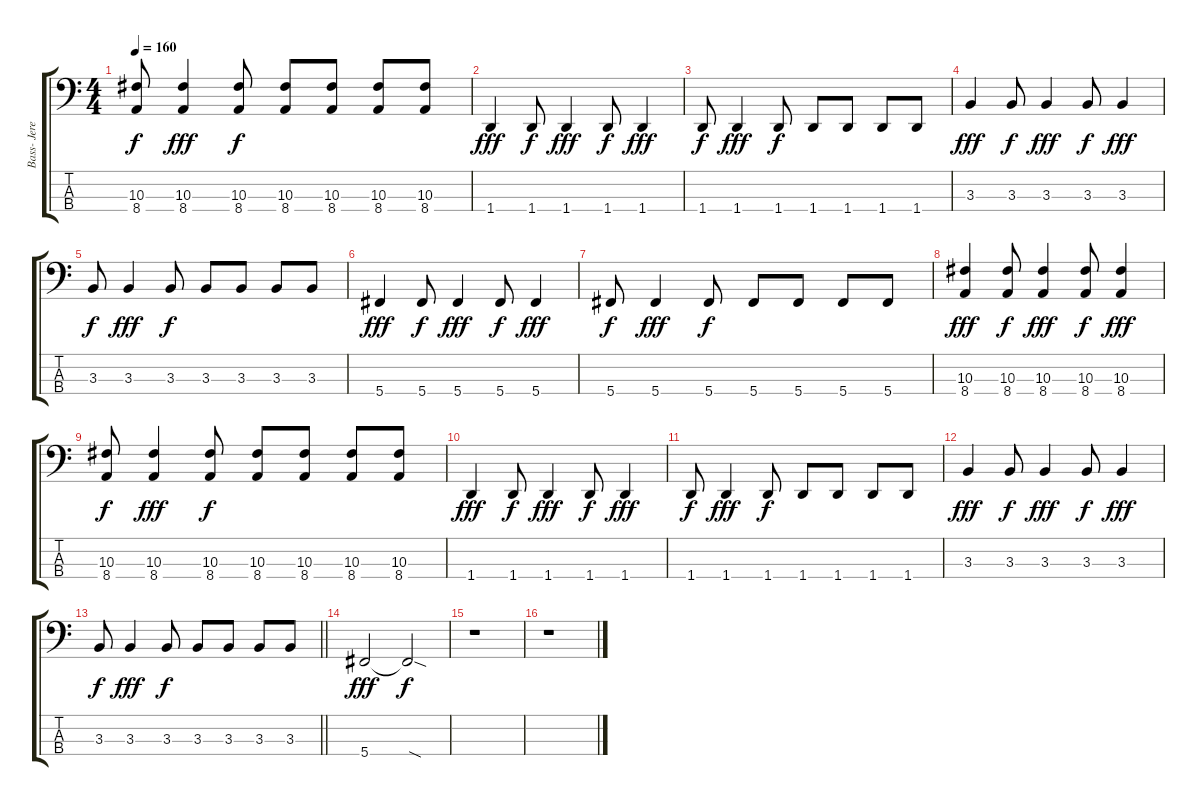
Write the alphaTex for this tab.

\track ("Bass- Jeremy Davis" "Bass- Jere") {instrument electricbasspick}
\staff {score tabs}
\tuning (Gb2 Db2 Ab1 Db1) {hide}
\ts (4 4)
\tempo 160
\clef f4
\ks c
(10.3 8.4).8{dy f} (10.3 8.4).4{dy fff} (10.3 8.4).8{dy f} (10.3 8.4).8 (10.3 8.4).8 (10.3 8.4).8 (10.3 8.4).8 |
1.4.4{dy fff} 1.4.8{dy f} 1.4.4{dy fff} 1.4.8{dy f} 1.4.4{dy fff} |
1.4.8{dy f} 1.4.4{dy fff} 1.4.8{dy f} 1.4.8 1.4.8 1.4.8 1.4.8 |
3.3.4{dy fff} 3.3.8{dy f} 3.3.4{dy fff} 3.3.8{dy f} 3.3.4{dy fff} |
3.3.8{dy f} 3.3.4{dy fff} 3.3.8{dy f} 3.3.8 3.3.8 3.3.8 3.3.8 |
5.4.4{dy fff} 5.4.8{dy f} 5.4.4{dy fff} 5.4.8{dy f} 5.4.4{dy fff} |
5.4.8{dy f} 5.4.4{dy fff} 5.4.8{dy f} 5.4.8 5.4.8 5.4.8 5.4.8 |
(10.3 8.4).4{dy fff} (10.3 8.4).8{dy f} (10.3 8.4).4{dy fff} (10.3 8.4).8{dy f} (10.3 8.4).4{dy fff} |
(10.3 8.4).8{dy f} (10.3 8.4).4{dy fff} (10.3 8.4).8{dy f} (10.3 8.4).8 (10.3 8.4).8 (10.3 8.4).8 (10.3 8.4).8 |
1.4.4{dy fff} 1.4.8{dy f} 1.4.4{dy fff} 1.4.8{dy f} 1.4.4{dy fff} |
1.4.8{dy f} 1.4.4{dy fff} 1.4.8{dy f} 1.4.8 1.4.8 1.4.8 1.4.8 |
3.3.4{dy fff} 3.3.8{dy f} 3.3.4{dy fff} 3.3.8{dy f} 3.3.4{dy fff} |
\barLineRight lightlight
3.3.8{dy f} 3.3.4{dy fff} 3.3.8{dy f} 3.3.8 3.3.8 3.3.8 3.3.8 |
5.4.2{dy fff} 5.4{sod t}.2{dy f} |
r.1 |
r.1
